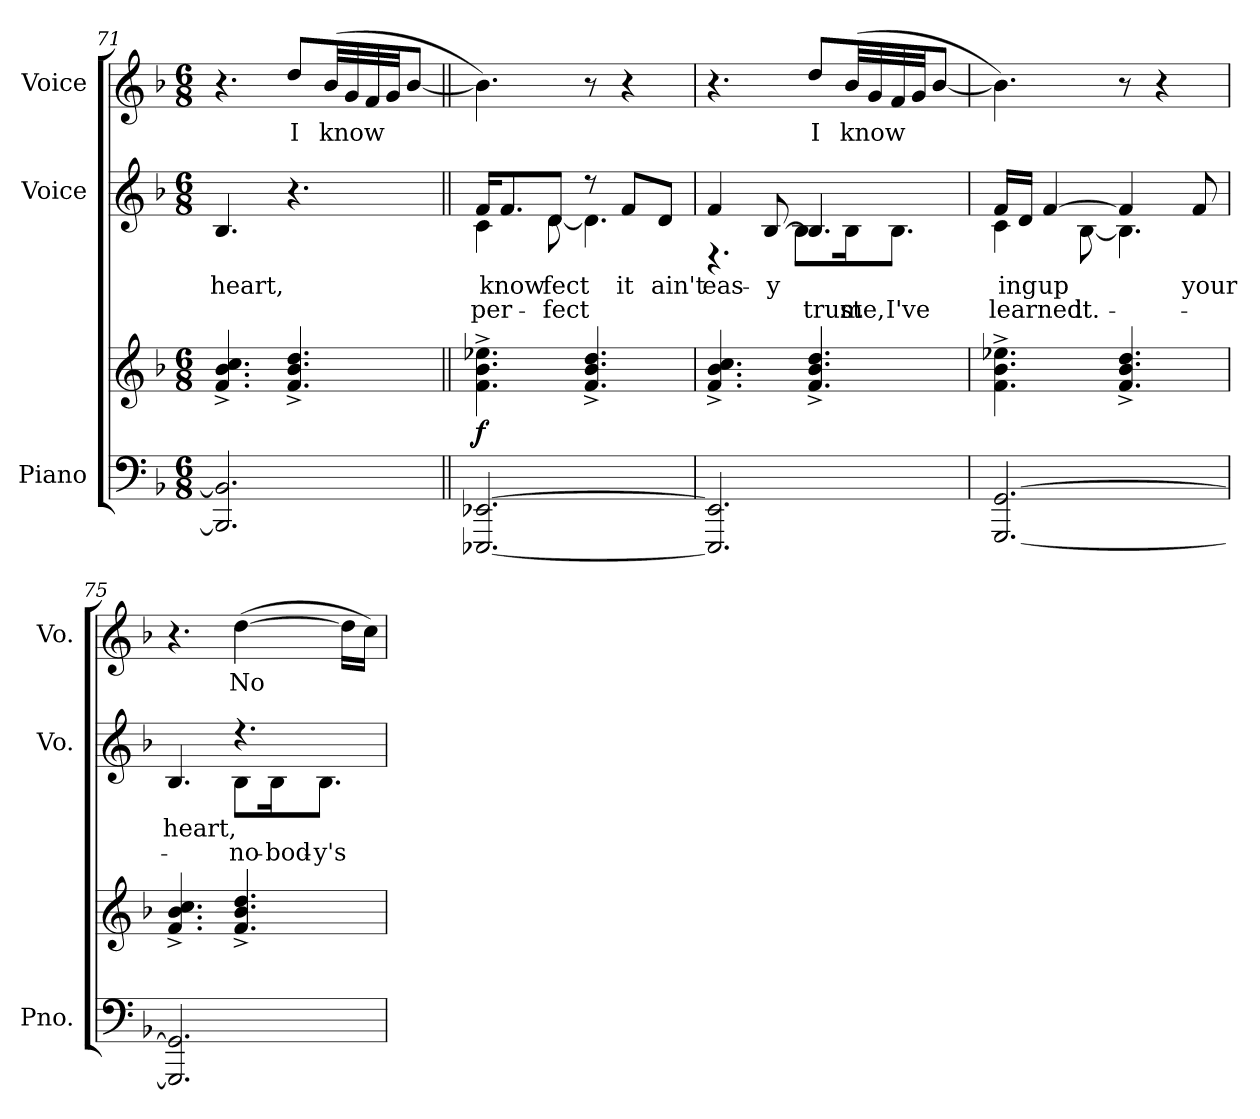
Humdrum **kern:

**kern	**kern	**dynam	**kern	**text	**text	**kern	**text
*part3	*part3	*part3	*part2	*part2	*part2	*part1	*part1
*staff4	*staff3	*staff3/4	*staff2	*staff2	*staff2	*staff1	*staff1
*I"Piano	*	*	*I"Voice	*	*	*I"Voice	*
*I'Pno.	*	*	*I'Vo.	*	*	*I'Vo.	*
*clefF4	*clefG2	*	*clefG2	*	*	*clefG2	*
*k[b-]	*k[b-]	*	*k[b-]	*	*	*k[b-]	*
*M6/8	*M6/8	*	*M6/8	*	*	*M6/8	*
=71	=71	=71	=71	=71	=71	=71	=71
!	!	!	!	!LO:LY:b	!	!	!
2.BBB-/] 2.BB-/]	4.f/^ 4.b-/^ 4.cc/^	.	4.B-!/	heart,	.	4.r	.
!	!	!	!	!	!	!	!LO:LY:b
.	4.f/^ 4.b-/^ 4.dd/^	.	4.r	.	.	8dd/L	I
!	!	!	!	!	!	!	!LO:LY:b
.	.	.	.	.	.	(32b-/LL	know
.	.	.	.	.	.	32g/	.
.	.	.	.	.	.	32f/	.
.	.	.	.	.	.	32g/JJ	.
.	.	.	.	.	.	[8b-/J	.
=72||	=72||	=72||	=72||	=72||	=72||	=72||	=72||
!	!	!	!	!LO:LY:b	!	!	!
*	*	*	*^	*	*	*	*
!	!	!LO:DY:b	!	!	!	!LO:LY:b	!	!
[2.EEE-X/ [2.EE-X/	4.f\^ 4.b-\^ 4.ee-X\^	f	16f!/KL	4c\	.	per-	4.b-\])	.
!	!	!	!	!	!LO:LY:b	!	!	!
.	.	.	8.f!/	.	know	.	.	.
!	!	!	!	!	!LO:LY:b	!LO:LY:b	!	!
.	.	.	8d!/J	[8d\	-fect	-fect	.	.
.	4.f/^ 4.b-/^ 4.dd/^	.	8r	4.d\]	.	.	8r	.
!	!	!	!	!	!LO:LY:b	!	!	!
.	.	.	8f!/L	.	it	.	4r	.
!	!	!	!	!	!LO:LY:b	!	!	!
.	.	.	8d!/J	.	ain't	.	.	.
!!LO:LB:g=z
=73	=73	=73	=73	=73	=73	=73	=73	=73
!	!	!	!	!	!LO:LY:b	!	!	!
2.EEE-/] 2.EE-/]	4.f/^ 4.b-/^ 4.cc/^	.	4f!/	4.r	eas-	.	4.r	.
!	!	!	!	!	!LO:LY:b	!	!	!
.	.	.	[8B-!/	.	-y	.	.	.
!	!	!	!	!	!	!LO:LY:b	!	!LO:LY:b
.	4.f/^ 4.b-/^ 4.dd/^	.	4.B-!/]	8B-\L	.	trust	8dd/L	I
!	!	!	!	!	!	!LO:LY:b	!	!LO:LY:b
.	.	.	.	16B-\K	.	me,	(32b-/LL	know
.	.	.	.	.	.	.	32g/	.
!	!	!	!	!	!	!LO:LY:b	!	!
.	.	.	.	8.B-\J	.	I've	32f/	.
.	.	.	.	.	.	.	32g/JJ	.
.	.	.	.	.	.	.	[8b-/J	.
=74	=74	=74	=74	=74	=74	=74	=74	=74
!	!	!	!	!	!LO:LY:b	!	!	!
!	!	!	!	!	!	!LO:LY:b	!	!
[2.GGG/ [2.GG/	4.f\^ 4.b-\^ 4.ee-X\^	.	16f!/LL	4c\	.	learned-	4.b-\])	.
!	!	!	!	!	!LO:LY:b	!	!	!
.	.	.	16d!/JJ	.	-ing	.	.	.
!	!	!	!	!	!LO:LY:b	!	!	!
.	.	.	[4f!/	.	up	.	.	.
!	!	!	!	!	!	!LO:LY:b	!	!
.	.	.	.	[8B-\	.	-it.	.	.
.	4.f/^ 4.b-/^ 4.dd/^	.	4f!/]	4.B-\]	.	.	8r	.
.	.	.	.	.	.	.	4r	.
!	!	!	!	!	!LO:LY:b	!	!	!
.	.	.	8f!/	.	your	.	.	.
=75	=75	=75	=75	=75	=75	=75	=75	=75
!	!	!	!	!	!LO:LY:b	!	!	!
2.GGG/] 2.GG/]	4.f/^ 4.b-/^ 4.cc/^	.	4.B-!/	4.ryy	heart,	.	4.r	.
!	!	!	!	!	!	!LO:LY:b	!	!LO:LY:b
.	4.f/^ 4.b-/^ 4.dd/^	.	4.r	8B-\L	.	no-	([4dd\	No
!	!	!	!	!	!	!LO:LY:b	!	!
.	.	.	.	16B-\K	.	-bod-	.	.
!	!	!	!	!	!	!LO:LY:b	!	!
.	.	.	.	8.B-\J	.	-y's	.	.
.	.	.	.	.	.	.	16dd\LL]	.
.	.	.	.	.	.	.	16cc\JJ)	.
*	*	*	*v	*v	*	*	*	*
=	=	=	=	=	=	=	=
*-	*-	*-	*-	*-	*-	*-	*-
